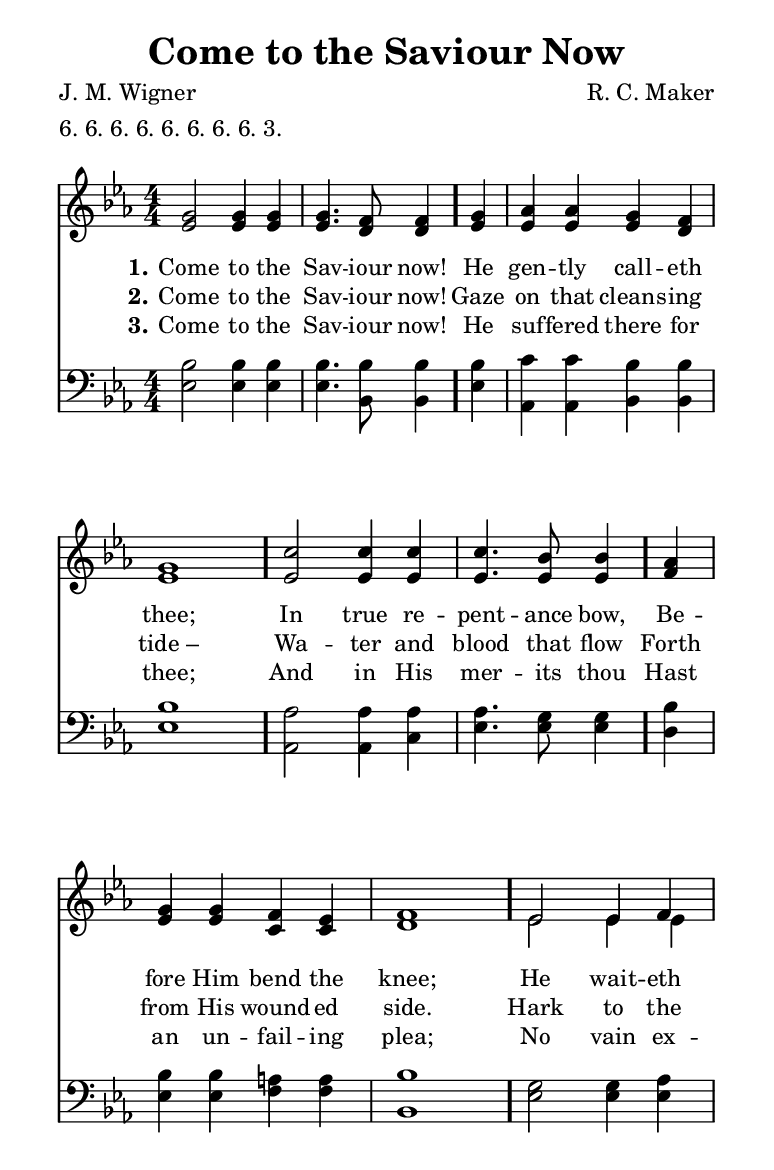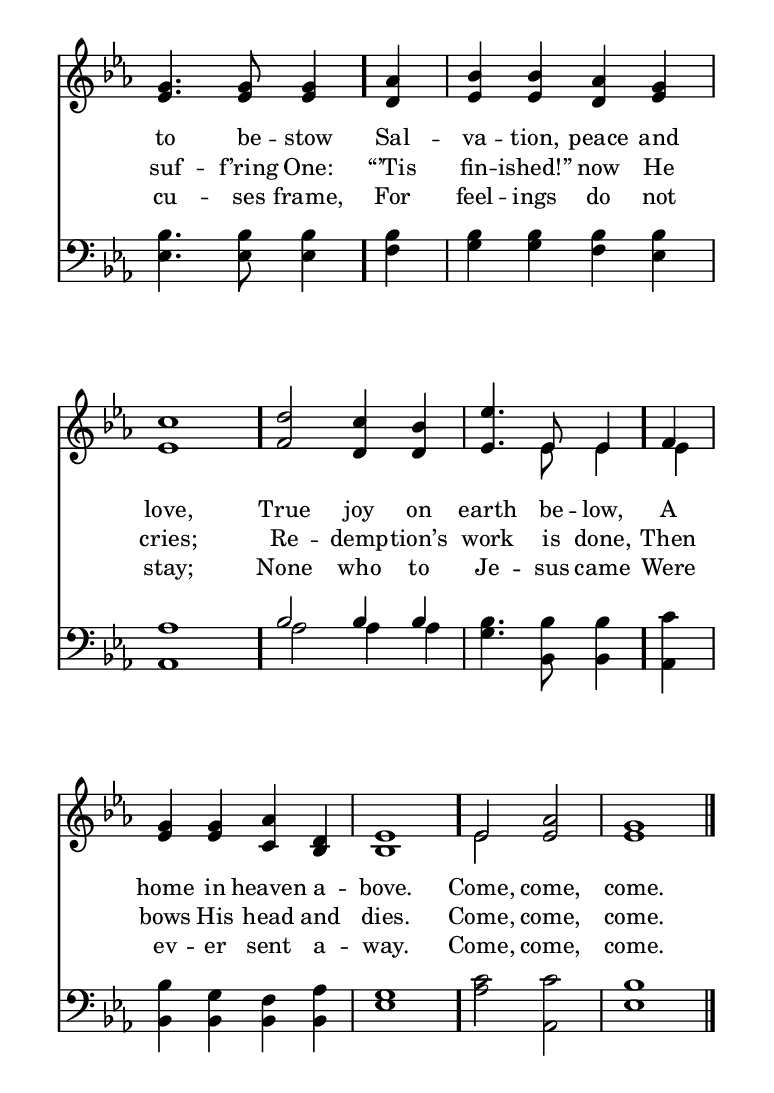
\include "common/global.ily"
\paper {
  \include "common/paper.ily"
}

\header{
  %gospel
  hymnnumber = "73"
  title = "Come to the Saviour Now"
  tunename = "Maker"
  meter = "6. 6. 6. 6. 6. 6. 6. 6. 3." % from Little Flock
  poet = "J. M. Wigner"
  composer = "R. C. Maker"
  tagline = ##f
}

% for fermata in MIDI
ta = { \tempo 4=104 }
tb = { \tempo 4=52  }

patternAA = { c2 c4 c4 | c4. c8 c4 }
patternBA = { c4 | c4 c4 c4 c4 | c1 }
patternCA = { c4 | c4 c4 c4 c4 | c1 }
patternDA = { c2 c2 | c1 }

global = {
  \include "common/overrides.ily"
  \override Staff.TimeSignature.style = #'numbered
  \time 4/4
  \override Score.MetronomeMark.transparent = ##t % hide all fermata changes too
  \ta
  \key ees \major
  \autoBeamOff
}

notesSoprano = {
\global
\relative c'' {

  \changePitch \patternAA { g g g | g f f }
  \changePitch \patternBA { g | aes aes g f | g }
  \changePitch \patternAA { c c c | c bes bes }
  \changePitch \patternBA { aes | g g f ees | f }

  \changePitch \patternAA { ees ees f | g g g }
  \changePitch \patternCA { aes | bes bes aes g | c }
  \changePitch \patternAA { d c bes | ees ees, ees }
  \changePitch \patternCA { f | g g aes d, | ees }
  \changePitch \patternDA { ees aes | g }

  \bar "|."

}
}

notesAlto = {
\global
\relative e' {

  \changePitch \patternAA { ees ees ees | ees d d }
  \changePitch \patternBA { ees | ees ees ees d | ees }
  \changePitch \patternAA { ees ees ees | ees ees ees }
  \changePitch \patternBA { f | ees ees c c | d }

  \changePitch \patternAA { ees ees ees | ees ees ees }
  \changePitch \patternCA { d | ees ees d ees | ees }
  \changePitch \patternAA { f d d | ees ees ees }
  \changePitch \patternCA { ees | ees ees c bes | bes }
  \changePitch \patternDA { ees ees | ees }

}
}

notesTenor = {
\global
\relative a {

  \changePitch \patternAA { bes bes bes | bes bes bes }
  \changePitch \patternBA { bes | c c bes bes | bes }
  \changePitch \patternAA { aes aes aes | aes g g }
  \changePitch \patternBA { bes | bes bes a a | bes }

  \changePitch \patternAA { g g aes | bes bes bes }
  \changePitch \patternCA { bes | bes bes bes bes | aes }
  \changePitch \patternAA { bes bes bes | bes bes bes }
  \changePitch \patternCA { c | bes g f aes | g }
  \changePitch \patternDA { c c | bes }

}
}

notesBass = {
\global
\relative f {

  \changePitch \patternAA { ees ees ees | ees bes bes }
  \changePitch \patternBA { ees | aes, aes bes bes | ees }
  \changePitch \patternAA { aes, aes c | ees ees ees }
  \changePitch \patternBA { d | ees ees f f | bes, }

  \changePitch \patternAA { ees ees ees | ees ees ees }
  \changePitch \patternCA { f | g g f ees | aes, }
  \changePitch \patternAA { aes' aes aes | g bes, bes }
  \changePitch \patternCA { aes | bes bes bes bes | ees }
  \changePitch \patternDA { aes aes, | ees' }

}
}

wordsA = \lyricmode {
\set stanza = "1."

Come to the Sav -- iour now! \bar "."
He gen -- tly call -- eth thee; \bar "." \eogbreak
In true re -- pent -- ance bow, \bar "."
Be -- fore Him bend the knee; \bar "." \eogbreak
He wait -- eth to be -- stow \bar "."
Sal -- va -- tion, peace and love, \bar "."
True joy on earth be -- low, \bar "."
A home in heaven a -- bove. \bar "."
Come, come, come. \bar "."

}

wordsB = \lyricmode {
\set stanza = "2."

Come to the Sav -- iour now!
Gaze on that cleans -- ing tide_–
Wa -- ter and blood that flow
Forth from His wound -- ed side.
Hark to the suf -- f’ring One:
“’Tis fin -- ished!” now He cries;
Re -- demp -- tion’s work is done,
Then bows His head and dies.
Come, come, come.

}

wordsC = \lyricmode {
\set stanza = "3."

Come to the Sav -- iour now!
He suf -- fered there for thee;
And in His mer -- its thou
Hast an un -- fail -- ing plea;
No vain ex -- cu -- ses frame,
For feel -- ings do not stay;
None who to Je -- sus came
Were ev -- er sent a -- way.
Come, come, come.

}

\score {
  \context ChoirStaff <<
    \context Staff = upper <<
      \set Staff.autoBeaming = ##f
      \set ChoirStaff.systemStartDelimiter = #'SystemStartBar
      \set ChoirStaff.printPartCombineTexts = ##f
      \partcombine #'(2 . 11) \notesSoprano \notesAlto
      \context NullVoice = sopranos { \voiceOne << \notesSoprano >> }
      \context Lyrics = one   \lyricsto sopranos \wordsA
      \context Lyrics = two   \lyricsto sopranos \wordsB
      \context Lyrics = three \lyricsto sopranos \wordsC
    >>
    \context Staff = men <<
      \set Staff.autoBeaming = ##f
      \clef bass
      \set ChoirStaff.printPartCombineTexts = ##f
      \partcombine #'(2 . 11) \notesTenor \notesBass
    >>
  >>
  \layout {
    \include "common/layout.ily"
  }
  \midi{
    \include "common/midi.ily"
  }
}

\version "2.19.49"  % necessary for upgrading to future LilyPond versions.

% vi:set et ts=2 sw=2 ai nocindent syntax=lilypond:
